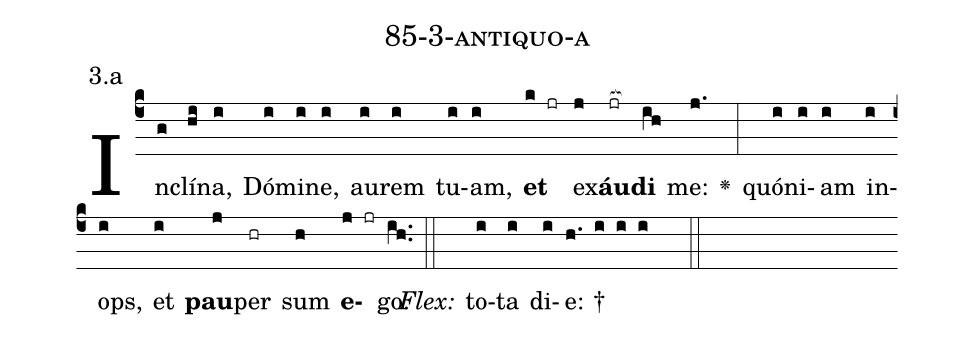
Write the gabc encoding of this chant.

name: 85-3-antiquo-a;
annotation: 3.a;
%%
(c4)In(g)clí(hi)na,(i) Dó(i)mi(i)ne,(i) au(i)rem(i) tu(i)am,(i) <b>et</b>(k jr) ex(j)<b>áu</b>(jr[ocb:1{])<b>di</b>(ih[ocb:0}]) me:(j.) <v>\greheightstar</v>(:) quón(i)i(i)am(i) in(i)ops,(i) et(i) <b>pau</b>(j)per(hr) sum(h) <b>e</b>(j jr)go.(ih..) (::)
<i>Flex:</i>()  to(i)ta(i) di(i)e: †(h. i i i  ::)

%E(i) u(i) o(j) u(h) a(j) e.(ih..) (::)
